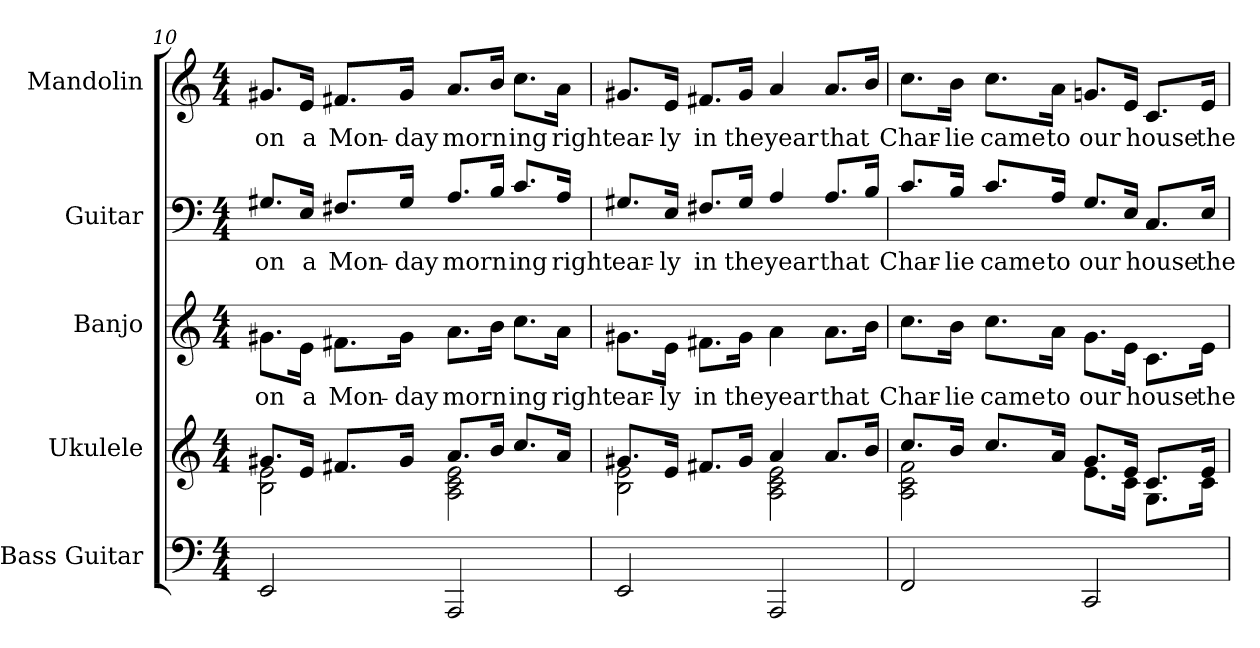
**kern	**kern	**kern	**text	**kern	**text	**kern	**text
*part5	*part4	*part3	*part3	*part2	*part2	*part1	*part1
*staff5	*staff4	*staff3	*staff3	*staff2	*staff2	*staff1	*staff1
*I"Bass Guitar	*I"Ukulele	*I"Banjo	*	*I"Guitar	*	*I"Mandolin	*
*I'Bass	*I'Uke.	*I'Ban.	*	*I'Gtr.	*	*I'Mand.	*
*	*	*	*	*	*	*clefG2	*
*k[]	*k[]	*k[]	*	*k[]	*	*k[]	*
*a:	*a:	*a:	*	*a:	*	*a:	*
*M4/4	*M4/4	*M4/4	*	*M4/4	*	*M4/4	*
=10	=10	=10	=10	=10	=10	=10	=10
*	*^	*	*	*	*	*	*
!	!	!	!	!LO:LY:b:color=#000000	!	!	!	!
!	!	!	!	!	!	!LO:LY:b:color=#000000	!	!
!	!	!	!	!	!	!	!	!LO:LY:b:color=#000000
2EEi/	8.g#i/L	2Bi\ 2ei	8.g#i\L	on	8.G#i/L	on	8.g#Xi/L	on
!	!	!	!	!LO:LY:b:color=#000000	!	!	!	!
!	!	!	!	!	!	!LO:LY:b:color=#000000	!	!
!	!	!	!	!	!	!	!	!LO:LY:b:color=#000000
.	16ei/Jk	.	16ei\Jk	a	16Ei/Jk	a	16ei/Jk	a
!	!	!	!	!LO:LY:b:color=#000000	!	!	!	!
!	!	!	!	!	!	!LO:LY:b:color=#000000	!	!
!	!	!	!	!	!	!	!	!LO:LY:b:color=#000000
.	8.f#i/L	.	8.f#i\L	Mon-	8.F#i/L	Mon-	8.f#Xi/L	Mon-
!	!	!	!	!LO:LY:b:color=#000000	!	!	!	!
!	!	!	!	!	!	!LO:LY:b:color=#000000	!	!
!	!	!	!	!	!	!	!	!LO:LY:b:color=#000000
.	16g#i/Jk	.	16g#i\Jk	-day	16G#i/Jk	-day	16g#i/Jk	-day
!	!	!	!	!LO:LY:b:color=#000000	!	!	!	!
!	!	!	!	!	!	!LO:LY:b:color=#000000	!	!
!	!	!	!	!	!	!	!	!LO:LY:b:color=#000000
2AAAi/	8.ai/L	2Ai\ 2ci 2ei	8.ai\L	morn	8.Ai/L	morn	8.ai/L	morn
.	16bi/Jk	.	16bi\Jk	.	16Bi/Jk	.	16bi/Jk	.
!	!	!	!	!LO:LY:b:color=#000000	!	!	!	!
!	!	!	!	!	!	!LO:LY:b:color=#000000	!	!
!	!	!	!	!	!	!	!	!LO:LY:b:color=#000000
.	8.cci/L	.	8.cci\L	ing	8.ci/L	ing	8.cci\L	ing
!	!	!	!	!LO:LY:b:color=#000000	!	!	!	!
!	!	!	!	!	!	!LO:LY:b:color=#000000	!	!
!	!	!	!	!	!	!	!	!LO:LY:b:color=#000000
.	16ai/Jk	.	16ai\Jk	right	16Ai/Jk	right	16ai\Jk	right
!!LO:PB:g=z
=11	=11	=11	=11	=11	=11	=11	=11	=11
!	!	!	!	!LO:LY:b:color=#000000	!	!	!	!
!	!	!	!	!	!	!LO:LY:b:color=#000000	!	!
!	!	!	!	!	!	!	!	!LO:LY:b:color=#000000
2EEi/	8.g#i/L	2Bi\ 2ei	8.g#i\L	ear-	8.G#i/L	ear-	8.g#Xi/L	ear-
!	!	!	!	!LO:LY:b:color=#000000	!	!	!	!
!	!	!	!	!	!	!LO:LY:b:color=#000000	!	!
!	!	!	!	!	!	!	!	!LO:LY:b:color=#000000
.	16ei/Jk	.	16ei\Jk	-ly	16Ei/Jk	-ly	16ei/Jk	-ly
!	!	!	!	!LO:LY:b:color=#000000	!	!	!	!
!	!	!	!	!	!	!LO:LY:b:color=#000000	!	!
!	!	!	!	!	!	!	!	!LO:LY:b:color=#000000
.	8.f#i/L	.	8.f#i\L	in	8.F#i/L	in	8.f#Xi/L	in
!	!	!	!	!LO:LY:b:color=#000000	!	!	!	!
!	!	!	!	!	!	!LO:LY:b:color=#000000	!	!
!	!	!	!	!	!	!	!	!LO:LY:b:color=#000000
.	16g#i/Jk	.	16g#i\Jk	the	16G#i/Jk	the	16g#i/Jk	the
!	!	!	!	!LO:LY:b:color=#000000	!	!	!	!
!	!	!	!	!	!	!LO:LY:b:color=#000000	!	!
!	!	!	!	!	!	!	!	!LO:LY:b:color=#000000
2AAAi/	4ai/	2Ai\ 2ci 2ei	4ai\	year	4Ai/	year	4ai/	year
!	!	!	!	!LO:LY:b:color=#000000	!	!	!	!
!	!	!	!	!	!	!LO:LY:b:color=#000000	!	!
!	!	!	!	!	!	!	!	!LO:LY:b:color=#000000
.	8.ai/L	.	8.ai\L	that	8.Ai/L	that	8.ai/L	that
.	16bi/Jk	.	16bi\Jk	.	16Bi/Jk	.	16bi/Jk	.
=12	=12	=12	=12	=12	=12	=12	=12	=12
!	!	!	!	!LO:LY:b:color=#000000	!	!	!	!
!	!	!	!	!	!	!LO:LY:b:color=#000000	!	!
!	!	!	!	!	!	!	!	!LO:LY:b:color=#000000
2FFi/	8.cci/L	2Ai\ 2ci 2fi	8.cci\L	Char-	8.ci/L	Char-	8.cci\L	Char-
!	!	!	!	!LO:LY:b:color=#000000	!	!	!	!
!	!	!	!	!	!	!LO:LY:b:color=#000000	!	!
!	!	!	!	!	!	!	!	!LO:LY:b:color=#000000
.	16bi/Jk	.	16bi\Jk	-lie	16Bi/Jk	-lie	16bi\Jk	-lie
!	!	!	!	!LO:LY:b:color=#000000	!	!	!	!
!	!	!	!	!	!	!LO:LY:b:color=#000000	!	!
!	!	!	!	!	!	!	!	!LO:LY:b:color=#000000
.	8.cci/L	.	8.cci\L	came	8.ci/L	came	8.cci\L	came
!	!	!	!	!LO:LY:b:color=#000000	!	!	!	!
!	!	!	!	!	!	!LO:LY:b:color=#000000	!	!
!	!	!	!	!	!	!	!	!LO:LY:b:color=#000000
.	16ai/Jk	.	16ai\Jk	to	16Ai/Jk	to	16ai\Jk	to
!	!	!	!	!LO:LY:b:color=#000000	!	!	!	!
!	!	!	!	!	!	!LO:LY:b:color=#000000	!	!
!	!	!	!	!	!	!	!	!LO:LY:b:color=#000000
2CCi/	8.gi/L	8.ei\L	8.gi\L	our	8.Gi/L	our	8.gni/L	our
.	16ei/Jk	16ci\Jk	16ei\Jk	.	16Ei/Jk	.	16ei/Jk	.
!	!	!	!	!LO:LY:b:color=#000000	!	!	!	!
!	!	!	!	!	!	!LO:LY:b:color=#000000	!	!
!	!	!	!	!	!	!	!	!LO:LY:b:color=#000000
.	8.ci/L	8.Gi\L	8.ci\L	house	8.Ci/L	house	8.ci/L	house
!	!	!	!	!LO:LY:b:color=#000000	!	!	!	!
!	!	!	!	!	!	!LO:LY:b:color=#000000	!	!
!	!	!	!	!	!	!	!	!LO:LY:b:color=#000000
.	16ei/Jk	16ci\Jk	16ei\Jk	the	16Ei/Jk	the	16ei/Jk	the
*	*v	*v	*	*	*	*	*	*
=	=	=	=	=	=	=	=
*-	*-	*-	*-	*-	*-	*-	*-
